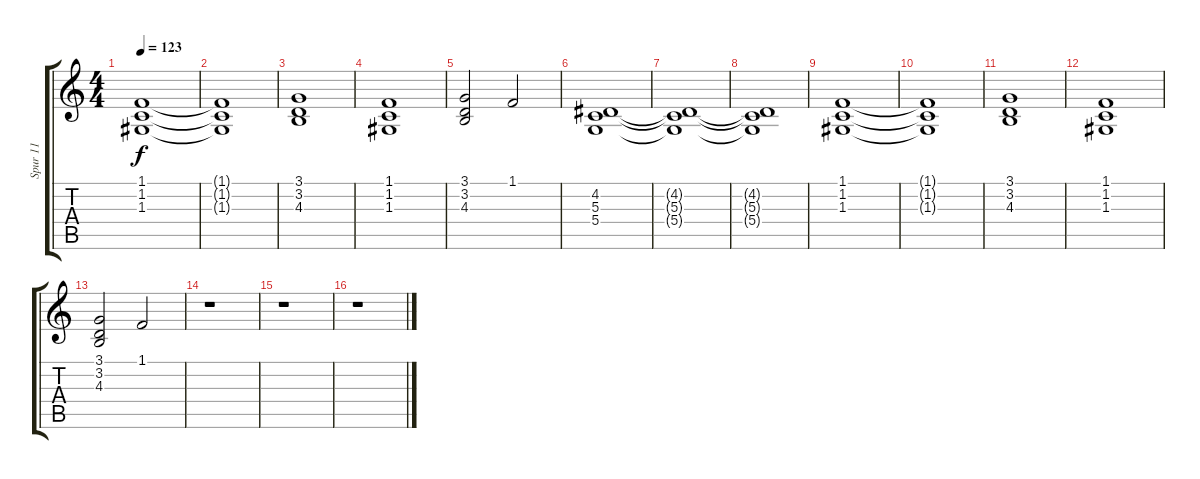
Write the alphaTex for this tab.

\track ("Spur 11" "Spur 11") {instrument synthstrings1}
\staff {score tabs}
\tuning (E4 B3 G3 D3 A2 E2) {hide}
\ts (4 4)
\tempo 123
\clef g2
\ks c
(1.1 1.2 1.3).1{dy f} |
(1.1{t} 1.2{t} 1.3{t}).1 |
(3.1 3.2 4.3).1 |
(1.1 1.2 1.3).1 |
(3.1 3.2 4.3).2 1.1.2 |
(4.2 5.3 5.4).1 |
(4.2{t} 5.3{t} 5.4{t}).1 |
(4.2{t} 5.3{t} 5.4{t}).1 |
(1.1 1.2 1.3).1 |
(1.1{t} 1.2{t} 1.3{t}).1 |
(3.1 3.2 4.3).1 |
(1.1 1.2 1.3).1 |
(3.1 3.2 4.3).2 1.1.2 |
r.1 |
r.1 |
r.1
